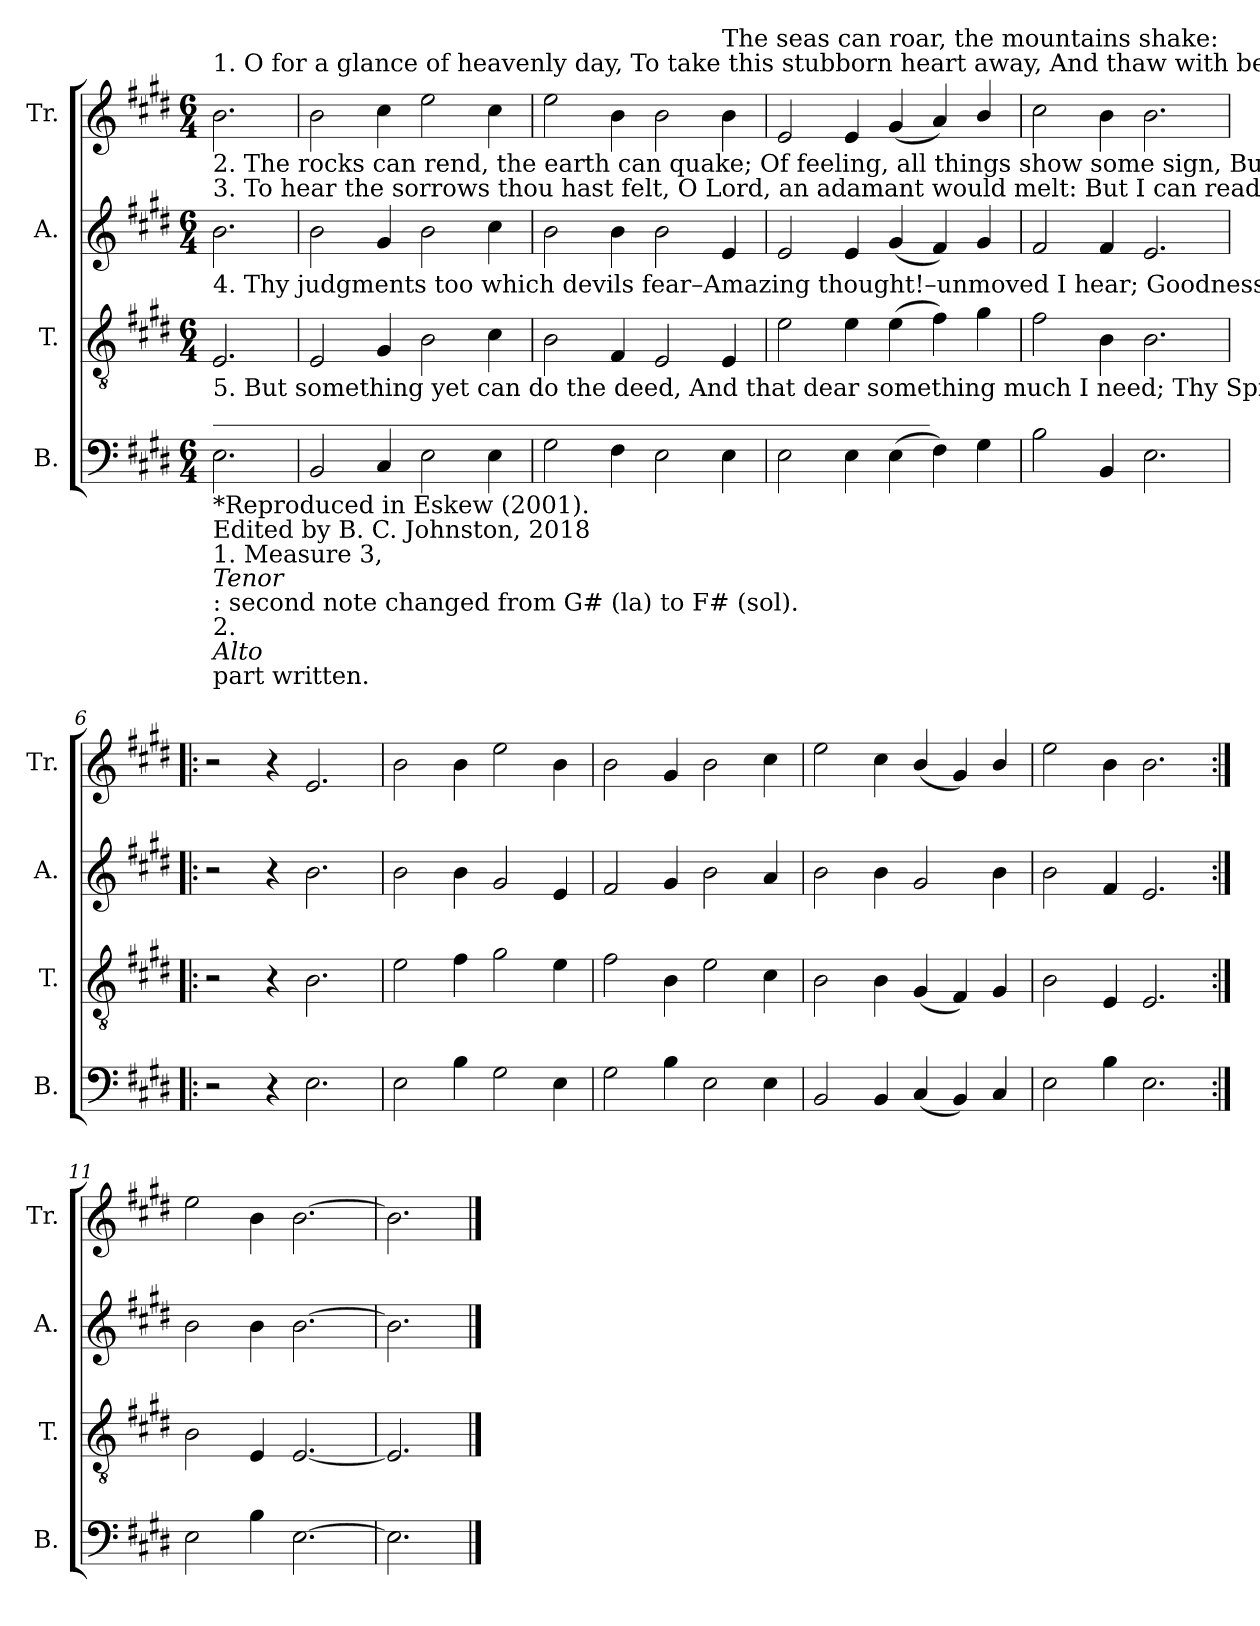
**kern	**kern	**kern	**kern
*part4	*part3	*part2	*part1
*staff4	*staff3	*staff2	*staff1
*I"B.	*I"T.	*I"A.	*I"Tr.
*I'B.	*I'T.	*I'A.	*I'Tr.
*clefF4	*clefGv2	*clefG2	*clefG2
*k[f#c#g#d#]	*k[f#c#g#d#]	*k[f#c#g#d#]	*k[f#c#g#d#]
*M6/4	*M6/4	*M6/4	*M6/4
*MM120	*MM120	*MM120	*MM120
=1	=1	=1	=1
!	!	!	!LO:TX:a:t=1. O for  a  glance of heavenly day,  To take this stubborn heart away,     And thaw with beams of love divine, This heart, this frozen heart of mine!
!	!	!	!LO:TX:b:t=2. The rocks can rend, the earth can quake;                                              Of feeling, all things show some sign, But this unfeeling heart of mine
!	!	!LO:TX:a:t=3. To hear the sorrows thou hast felt, O Lord, an adamant would melt&colon;    But I can read each moving line. And nothing moves this heart of mine.	!
!	!LO:TX:a:t=4. Thy judgments too which devils fear–Amazing thought!–unmoved I hear;      Goodness and wrath in vain combine  To stir this stupid heart of mine.	!	!
!	!LO:TX:b:t=5. But something yet can do the deed, And that dear something much I need;    Thy Spirit can from dross refine, And move and melt this heart of mine.	!	!
!LO:TX:a:t=___________________________________________________________	!	!	!
!LO:TX:b:t=*Reproduced in Eskew (2001).	!	!	!
!LO:TX:b:t=Edited by  B. C. Johnston, 2018	!	!	!
!LO:TX:b:t=1. Measure 3,	!	!	!
!LO:TX:b:i:t=Tenor	!	!	!
!LO:TX:b:t=&colon; second note changed from G# (la) to F# (sol).	!	!	!
!LO:TX:b:t=2.	!	!	!
!LO:TX:b:i:t=Alto	!	!	!
!LO:TX:b:t=part written.	!	!	!
2.E\	2.E/	2.b\	2.b\
=2	=2	=2	=2
2BB/	2E/	2b\	2b\
4C#/	4G#/	4g#/	4cc#\
2E\	2B\	2b\	2ee\
4E\	4c#\	4cc#\	4cc#\
=3	=3	=3	=3
2G#\	2B\	2b\	2ee\
4F#\	4F#/	4b\	4b\
2E\	2E/	2b\	2b\
!	!	!	!LO:TX:a:t=The seas can roar, the mountains shake&colon;
4E\	4E/	4e/	4b\
=4	=4	=4	=4
2E\	2e\	2e/	2e/
4E\	4e\	4e/	4e/
(4E\	(4e\	(4g#/	(4g#/
4F#\)	4f#\)	4f#/)	4a/)
4G#\	4g#\	4g#/	4b/
=5	=5	=5	=5
2B\	2f#\	2f#/	2cc#\
4BB/	4B\	4f#/	4b\
2.E\	2.B\	2.e/	2.b\
=6!|:	=6!|:	=6!|:	=6!|:
2r	2r	2r	2r
4r	4r	4r	4r
2.E\	2.B\	2.b\	2.e/
=7	=7	=7	=7
2E\	2e\	2b\	2b\
4B\	4f#\	4b\	4b\
2G#\	2g#\	2g#/	2ee\
4E\	4e\	4e/	4b\
=8	=8	=8	=8
2G#\	2f#\	2f#/	2b\
4B\	4B\	4g#/	4g#/
2E\	2e\	2b\	2b\
4E\	4c#\	4a/	4cc#\
=9	=9	=9	=9
2BB/	2B\	2b\	2ee\
4BB/	4B\	4b\	4cc#\
(4C#/	(4G#/	2g#/	(4b/
4BB/)	4F#/)	.	4g#/)
4C#/	4G#/	4b\	4b/
=10	=10	=10	=10
2E\	2B\	2b\	2ee\
4B\	4E/	4f#/	4b\
2.E\	2.E/	2.e/	2.b\
=11:|!	=11:|!	=11:|!	=11:|!
2E\	2B\	2b\	2ee\
4B\	4E/	4b\	4b\
[2.E\	[2.E/	[2.b\	[2.b\
=12	=12	=12	=12
2.E\]	2.E/]	2.b\]	2.b\]
==	==	==	==
*-	*-	*-	*-
